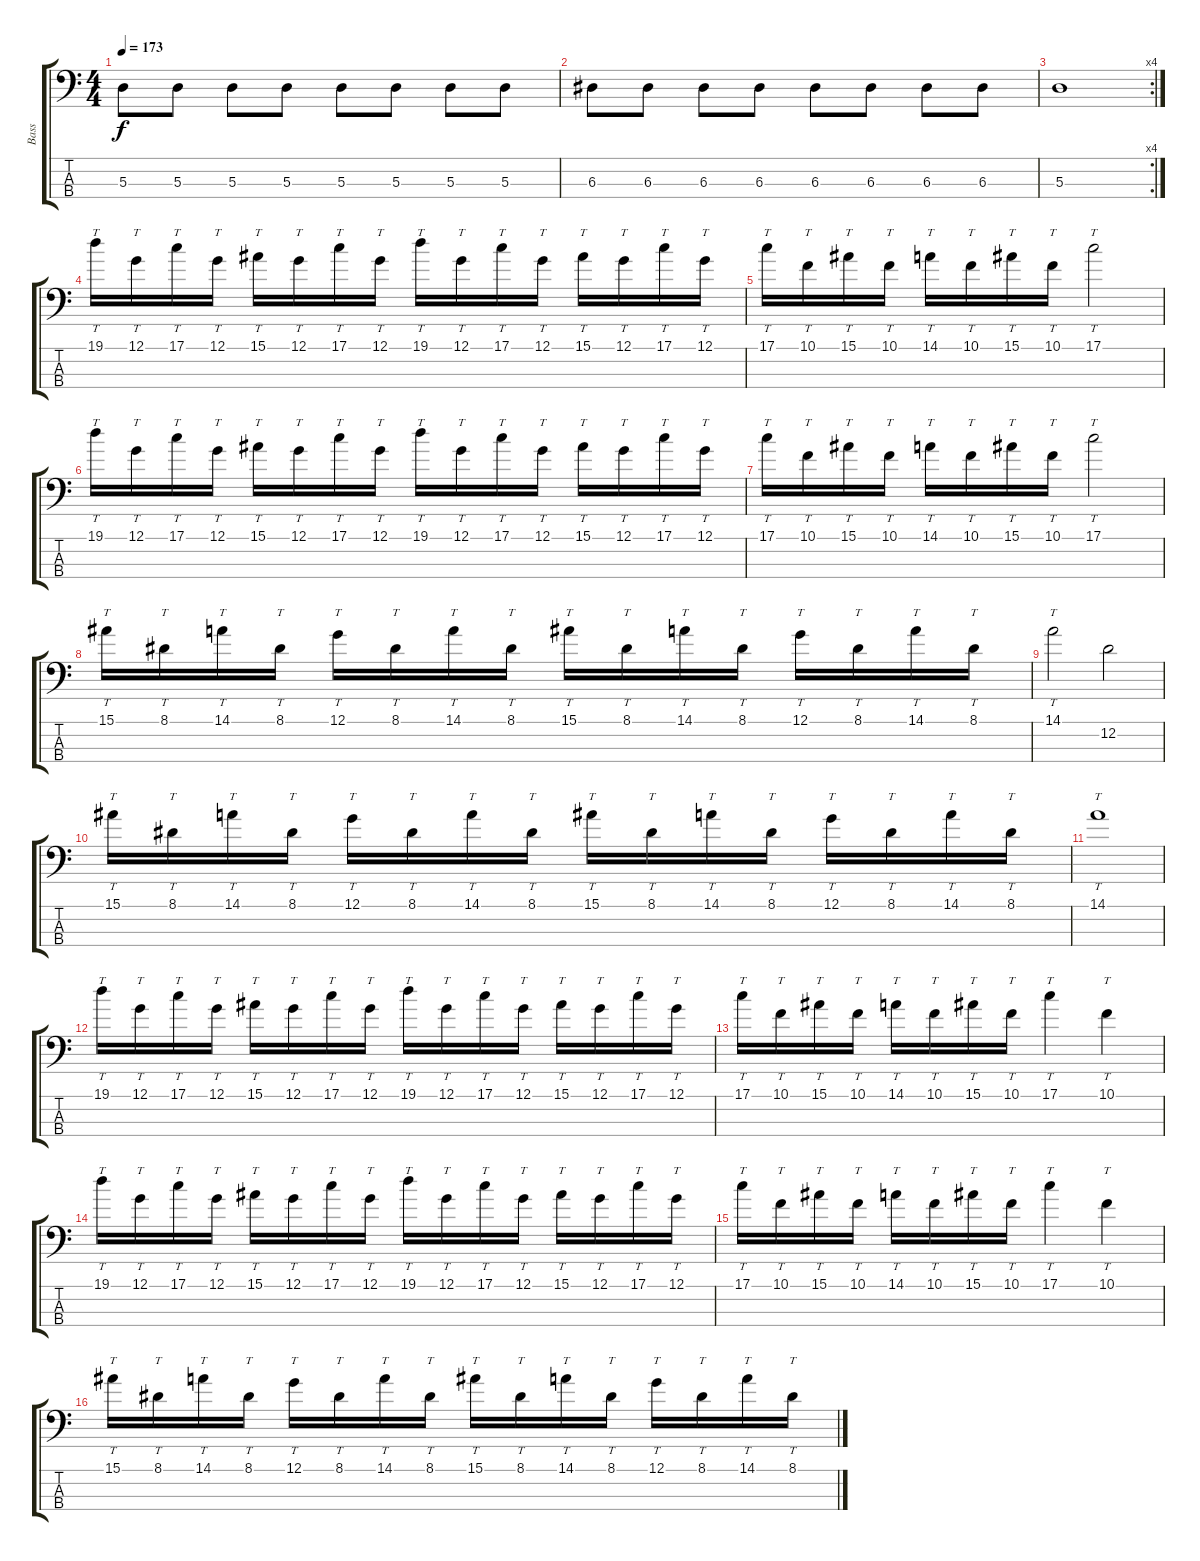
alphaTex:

\track ("Bass" "Bass") {instrument electricbassfinger}
\staff {score tabs}
\tuning (G2 D2 A1 E1) {hide}
\ts (4 4)
\tempo 173
\clef f4
\ks c
5.3.8{dy f} 5.3.8 5.3.8 5.3.8 5.3.8 5.3.8 5.3.8 5.3.8 |
6.3.8 6.3.8 6.3.8 6.3.8 6.3.8 6.3.8 6.3.8 6.3.8 |
\rc 4
5.3.1 |
19.1.16{tt} 12.1.16{tt} 17.1.16{tt} 12.1.16{tt} 15.1.16{tt} 12.1.16{tt} 17.1.16{tt} 12.1.16{tt} 19.1.16{tt} 12.1.16{tt} 17.1.16{tt} 12.1.16{tt} 15.1.16{tt} 12.1.16{tt} 17.1.16{tt} 12.1.16{tt} |
17.1.16{tt} 10.1.16{tt} 15.1.16{tt} 10.1.16{tt} 14.1.16{tt} 10.1.16{tt} 15.1.16{tt} 10.1.16{tt} 17.1.2{tt} |
19.1.16{tt} 12.1.16{tt} 17.1.16{tt} 12.1.16{tt} 15.1.16{tt} 12.1.16{tt} 17.1.16{tt} 12.1.16{tt} 19.1.16{tt} 12.1.16{tt} 17.1.16{tt} 12.1.16{tt} 15.1.16{tt} 12.1.16{tt} 17.1.16{tt} 12.1.16{tt} |
17.1.16{tt} 10.1.16{tt} 15.1.16{tt} 10.1.16{tt} 14.1.16{tt} 10.1.16{tt} 15.1.16{tt} 10.1.16{tt} 17.1.2{tt} |
15.1.16{tt} 8.1.16{tt} 14.1.16{tt} 8.1.16{tt} 12.1.16{tt} 8.1.16{tt} 14.1.16{tt} 8.1.16{tt} 15.1.16{tt} 8.1.16{tt} 14.1.16{tt} 8.1.16{tt} 12.1.16{tt} 8.1.16{tt} 14.1.16{tt} 8.1.16{tt} |
14.1.2{tt} 12.2.2 |
15.1.16{tt} 8.1.16{tt} 14.1.16{tt} 8.1.16{tt} 12.1.16{tt} 8.1.16{tt} 14.1.16{tt} 8.1.16{tt} 15.1.16{tt} 8.1.16{tt} 14.1.16{tt} 8.1.16{tt} 12.1.16{tt} 8.1.16{tt} 14.1.16{tt} 8.1.16{tt} |
14.1.1{tt} |
19.1.16{tt} 12.1.16{tt} 17.1.16{tt} 12.1.16{tt} 15.1.16{tt} 12.1.16{tt} 17.1.16{tt} 12.1.16{tt} 19.1.16{tt} 12.1.16{tt} 17.1.16{tt} 12.1.16{tt} 15.1.16{tt} 12.1.16{tt} 17.1.16{tt} 12.1.16{tt} |
17.1.16{tt} 10.1.16{tt} 15.1.16{tt} 10.1.16{tt} 14.1.16{tt} 10.1.16{tt} 15.1.16{tt} 10.1.16{tt} 17.1.4{tt} 10.1.4{tt} |
19.1.16{tt} 12.1.16{tt} 17.1.16{tt} 12.1.16{tt} 15.1.16{tt} 12.1.16{tt} 17.1.16{tt} 12.1.16{tt} 19.1.16{tt} 12.1.16{tt} 17.1.16{tt} 12.1.16{tt} 15.1.16{tt} 12.1.16{tt} 17.1.16{tt} 12.1.16{tt} |
17.1.16{tt} 10.1.16{tt} 15.1.16{tt} 10.1.16{tt} 14.1.16{tt} 10.1.16{tt} 15.1.16{tt} 10.1.16{tt} 17.1.4{tt} 10.1.4{tt} |
15.1.16{tt} 8.1.16{tt} 14.1.16{tt} 8.1.16{tt} 12.1.16{tt} 8.1.16{tt} 14.1.16{tt} 8.1.16{tt} 15.1.16{tt} 8.1.16{tt} 14.1.16{tt} 8.1.16{tt} 12.1.16{tt} 8.1.16{tt} 14.1.16{tt} 8.1.16{tt}
